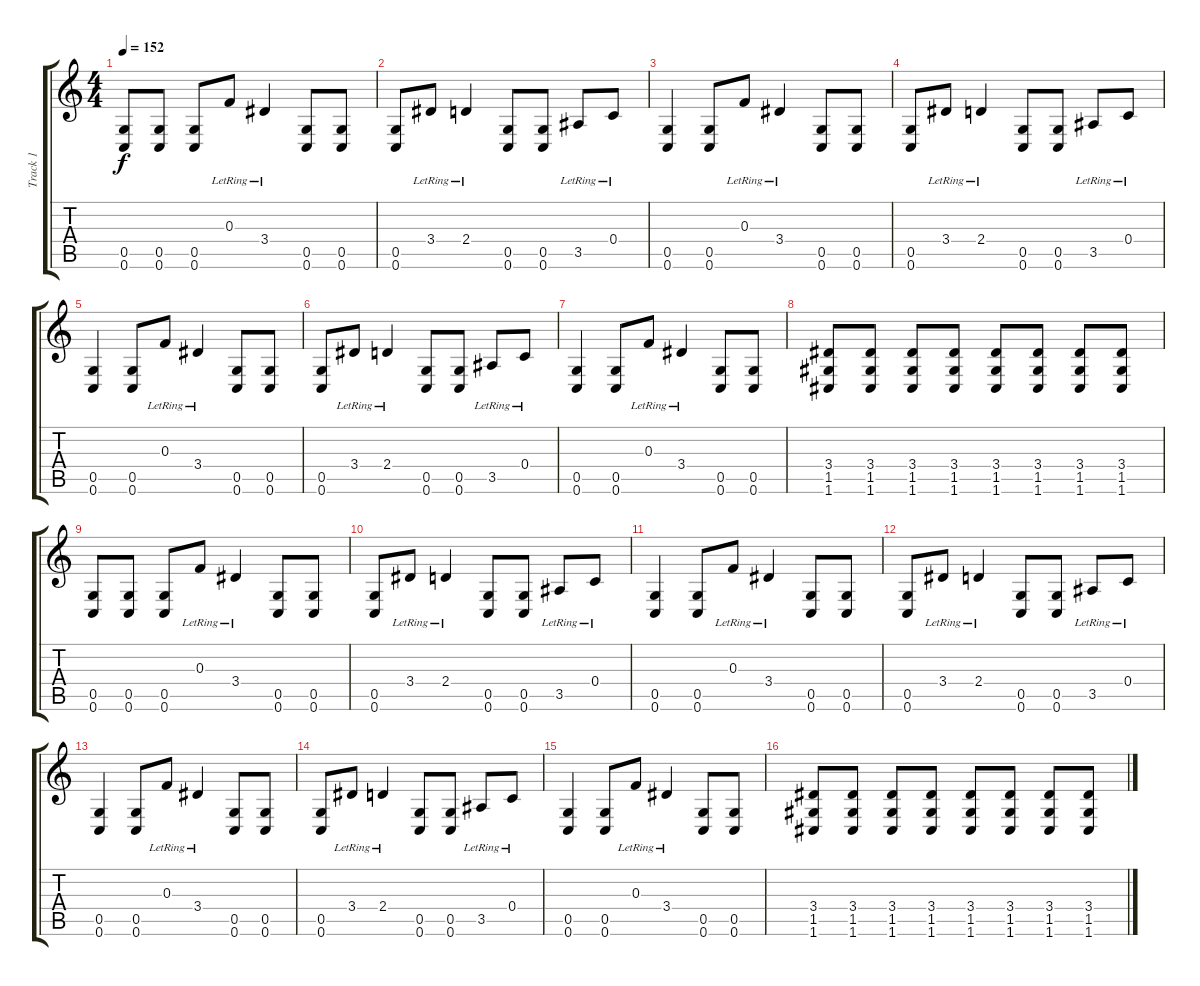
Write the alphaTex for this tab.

\track ("Track 1" "Track 1") {instrument distortionguitar}
\staff {score tabs}
\tuning (D4 A3 F3 C3 G2 C2) {hide}
\ts (4 4)
\tempo 152
\clef g2
\ks c
(0.5 0.6).8{dy f} (0.5 0.6).8 (0.5 0.6).8 0.3{lr}.8 3.4{lr}.4 (0.5 0.6).8 (0.5 0.6).8 |
(0.5 0.6).8 3.4{lr}.8 2.4{lr}.4 (0.5 0.6).8 (0.5 0.6).8 3.5{lr}.8 0.4{lr}.8 |
(0.5 0.6).4 (0.5 0.6).8 0.3{lr}.8 3.4{lr}.4 (0.5 0.6).8 (0.5 0.6).8 |
(0.5 0.6).8 3.4{lr}.8 2.4{lr}.4 (0.5 0.6).8 (0.5 0.6).8 3.5{lr}.8 0.4{lr}.8 |
(0.5 0.6).4 (0.5 0.6).8 0.3{lr}.8 3.4{lr}.4 (0.5 0.6).8 (0.5 0.6).8 |
(0.5 0.6).8 3.4{lr}.8 2.4{lr}.4 (0.5 0.6).8 (0.5 0.6).8 3.5{lr}.8 0.4{lr}.8 |
(0.5 0.6).4 (0.5 0.6).8 0.3{lr}.8 3.4{lr}.4 (0.5 0.6).8 (0.5 0.6).8 |
(3.4 1.5 1.6).8 (3.4 1.5 1.6).8 (3.4 1.5 1.6).8 (3.4 1.5 1.6).8 (3.4 1.5 1.6).8 (3.4 1.5 1.6).8 (3.4 1.5 1.6).8 (3.4 1.5 1.6).8 |
(0.5 0.6).8 (0.5 0.6).8 (0.5 0.6).8 0.3{lr}.8 3.4{lr}.4 (0.5 0.6).8 (0.5 0.6).8 |
(0.5 0.6).8 3.4{lr}.8 2.4{lr}.4 (0.5 0.6).8 (0.5 0.6).8 3.5{lr}.8 0.4{lr}.8 |
(0.5 0.6).4 (0.5 0.6).8 0.3{lr}.8 3.4{lr}.4 (0.5 0.6).8 (0.5 0.6).8 |
(0.5 0.6).8 3.4{lr}.8 2.4{lr}.4 (0.5 0.6).8 (0.5 0.6).8 3.5{lr}.8 0.4{lr}.8 |
(0.5 0.6).4 (0.5 0.6).8 0.3{lr}.8 3.4{lr}.4 (0.5 0.6).8 (0.5 0.6).8 |
(0.5 0.6).8 3.4{lr}.8 2.4{lr}.4 (0.5 0.6).8 (0.5 0.6).8 3.5{lr}.8 0.4{lr}.8 |
(0.5 0.6).4 (0.5 0.6).8 0.3{lr}.8 3.4{lr}.4 (0.5 0.6).8 (0.5 0.6).8 |
(3.4 1.5 1.6).8 (3.4 1.5 1.6).8 (3.4 1.5 1.6).8 (3.4 1.5 1.6).8 (3.4 1.5 1.6).8 (3.4 1.5 1.6).8 (3.4 1.5 1.6).8 (3.4 1.5 1.6).8
